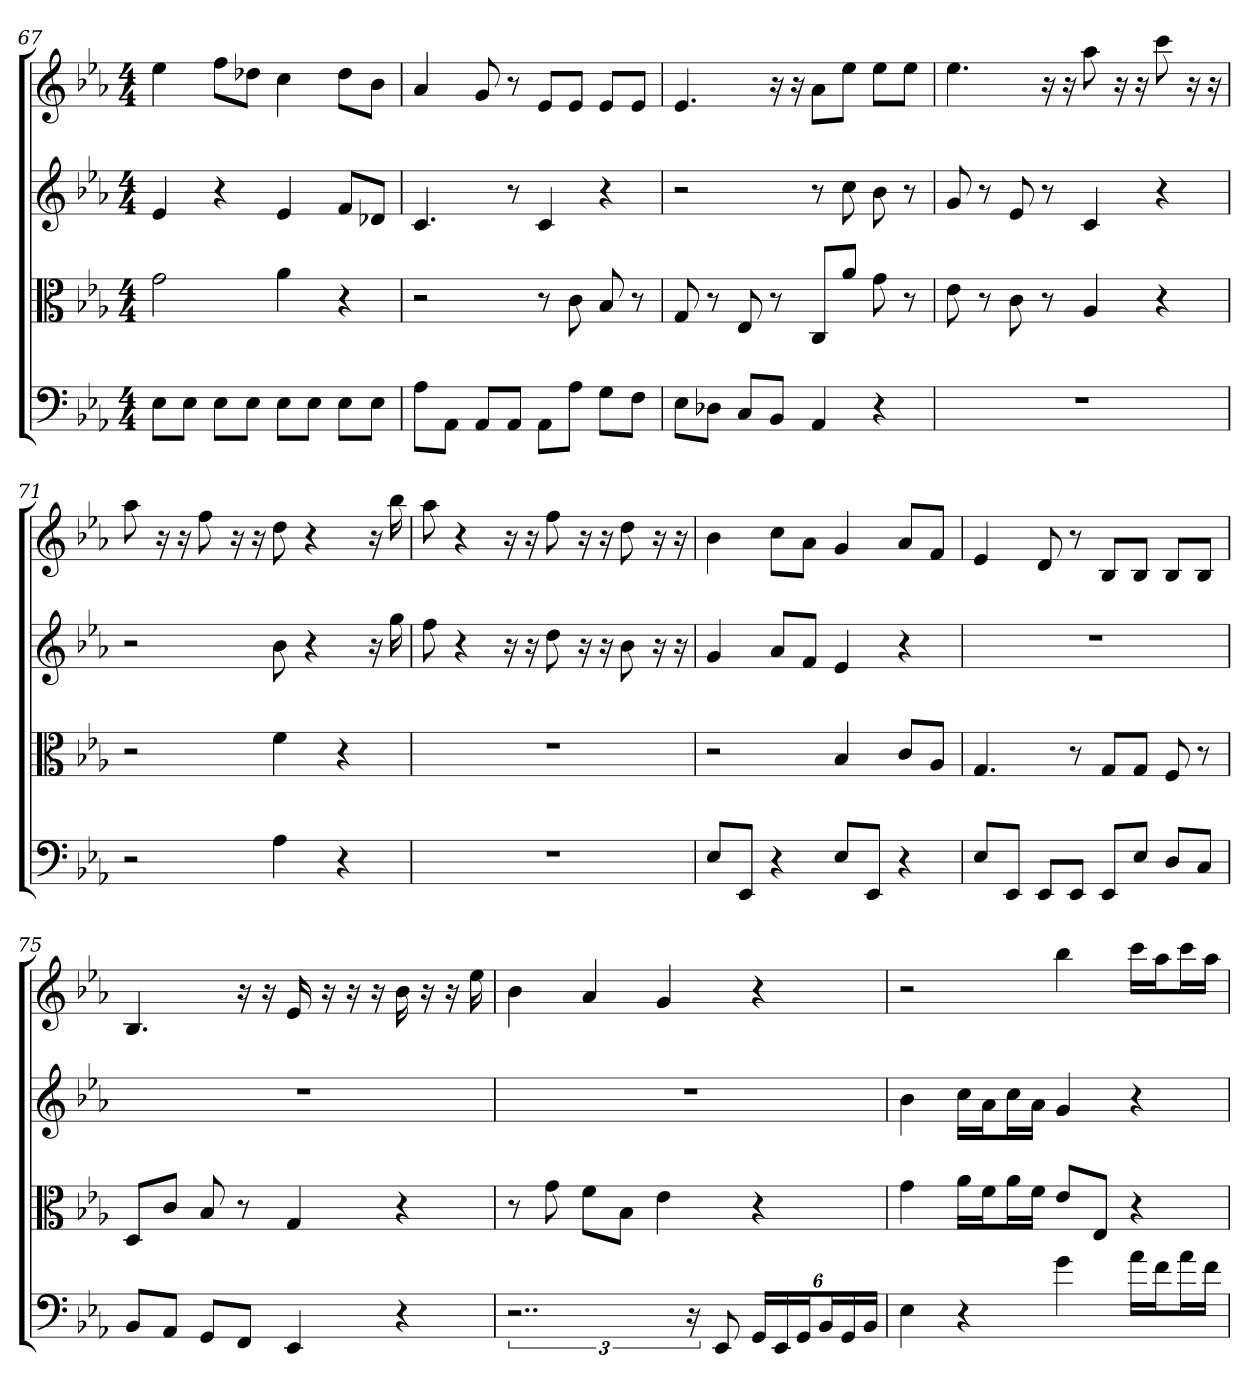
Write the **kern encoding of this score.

**kern	**kern	**kern	**kern
*part4	*part3	*part2	*part1
*staff4	*staff3	*staff2	*staff1
*clefF4	*clefC3	*clefG2	*clefG2
*k[b-e-a-]	*k[b-e-a-]	*k[b-e-a-]	*k[b-e-a-]
*E-:	*E-:	*E-:	*E-:
*M4/4	*M4/4	*M4/4	*M4/4
=67	=67	=67	=67
8E-\L	2g	4e-	4ee-
8E-\J	.	.	.
8E-\L	.	4r	8ff\L
8E-\J	.	.	8dd-X\J
8E-\L	4a-	4e-	4cc
8E-\J	.	.	.
8E-\L	4r	8f/L	8dd-\L
8E-\J	.	8d-X/J	8b-\J
=68	=68	=68	=68
8A-\L	2r	4.c	4a-
8AA-\J	.	.	.
8AA-/L	.	.	8g
8AA-/J	.	8r	8r
8AA-\L	8r	4c	8e-/L
8A-\J	8c	.	8e-/J
8G\L	8B-	4r	8e-/L
8F\J	8r	.	8e-/J
=69	=69	=69	=69
8E-\L	8G	2r	4.e-
8D-X\J	8r	.	.
8C/L	8E-	.	.
8BB-/J	8r	.	16r
.	.	.	16r
4AA-	8C/L	8r	8a-\L
.	8a-/J	8cc	8ee-\J
4r	8g	8b-	8ee-\L
.	8r	8r	8ee-\J
=70	=70	=70	=70
1r	8e-	8g	4.ee-
.	8r	8r	.
.	8c	8e-	.
.	8r	8r	16r
.	.	.	16r
.	4A-	4c	8aa-
.	.	.	16r
.	.	.	16r
.	4r	4r	8ccc
.	.	.	16r
.	.	.	16r
=71	=71	=71	=71
2r	2r	2r	8aa-
.	.	.	16r
.	.	.	16r
.	.	.	8ff
.	.	.	16r
.	.	.	16r
4A-	4f	8b-	8dd
.	.	4r	4r
4r	4r	.	.
.	.	16r	16r
.	.	16gg	16bb-
=72	=72	=72	=72
1r	1r	8ff	8aa-
.	.	4r	4r
.	.	16r	16r
.	.	16r	16r
.	.	8dd	8ff
.	.	16r	16r
.	.	16r	16r
.	.	8b-	8dd
.	.	16r	16r
.	.	16r	16r
=73	=73	=73	=73
8E-/L	2r	4g	4b-
8EE-/J	.	.	.
4r	.	8a-/L	8cc\L
.	.	8f/J	8a-\J
8E-/L	4B-	4e-	4g
8EE-/J	.	.	.
4r	8c/L	4r	8a-/L
.	8A-/J	.	8f/J
=74	=74	=74	=74
8E-/L	4.G	1r	4e-
8EE-/J	.	.	.
8EE-/L	.	.	8d
8EE-/J	8r	.	8r
8EE-/L	8G/L	.	8B-/L
8E-/J	8G/J	.	8B-/J
8D/L	8F	.	8B-/L
8C/J	8r	.	8B-/J
=75	=75	=75	=75
8BB-/L	8D/L	1r	4.B-
8AA-/J	8c/J	.	.
8GG/L	8B-	.	.
8FF/J	8r	.	16r
.	.	.	16r
4EE-	4G	.	16e-
.	.	.	16r
.	.	.	16r
.	.	.	16r
4r	4r	.	16b-
.	.	.	16r
.	.	.	16r
.	.	.	16ee-
=76	=76	=76	=76
3..r	8r	1r	4b-
.	8g	.	.
.	8f\L	.	4a-
.	8B-\J	.	.
.	4e-	.	4g
24r	.	.	.
8EE-	.	.	.
24GG/LL	4r	.	4r
24EE-/	.	.	.
24GG/J	.	.	.
24BB-/L	.	.	.
24GG/	.	.	.
24BB-/JJ	.	.	.
=77	=77	=77	=77
4E-	4g	4b-	2r
4r	16a-\LL	16cc\LL	.
.	16f\J	16a-\J	.
.	16a-\L	16cc\L	.
.	16f\JJ	16a-\JJ	.
4g	8e-/L	4g	4bb-
.	8E-/J	.	.
16a-\LL	4r	4r	16ccc\LL
16f\J	.	.	16aa-\J
16a-\L	.	.	16ccc\L
16f\JJ	.	.	16aa-\JJ
=	=	=	=
*-	*-	*-	*-
